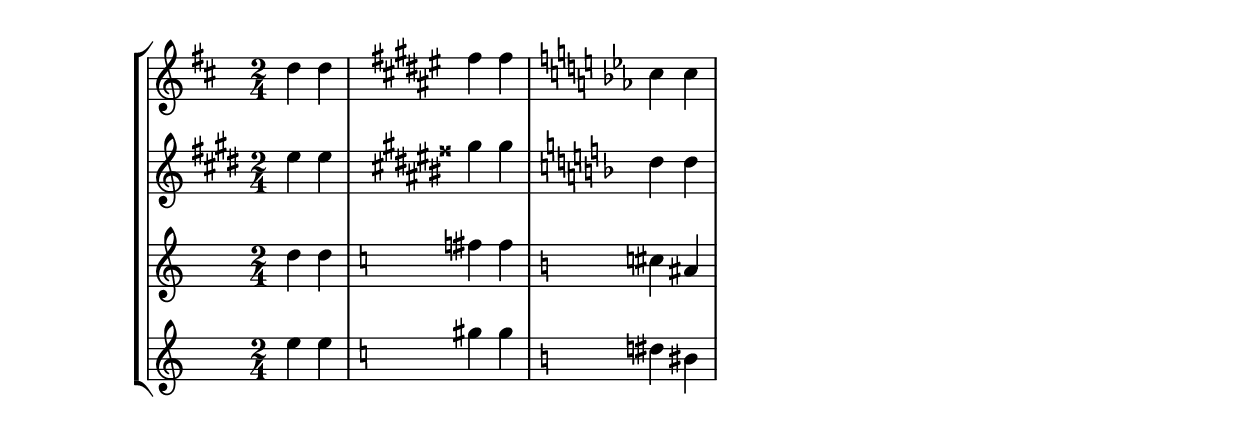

\version "2.1.26"

\header{ texidoc = "@cindex Transposition
Transposition test file."


% huh what's this supposed to test? 
     }



vOne = \notes \relative c''{
        \clef"violin"
        \key d \major
        \time 2/4 
        d4 d |       
        \key fis \major
        fis4 fis |         
        \key es \major
        c4 c |
}

vTwo = \notes \transpose c d { \vOne }

vThree = \notes \relative c''{
        \clef"violin"
%        keysignature fis cis
	\set Staff.keySignature = #'((0 . 2)(3 . 2))
        \time 2/4 
        d4 d |       
%        keysignature bes es fis
	\set Staff.keySignature = #'((3 . 2)(2 . -2)(6 . -2))
        fis4 fis |         
%        keysignature fis cis gis dis ais eis
	\set Staff.keySignature = #'((2 . -2)(5 . -2)(1 . 2)(4 . 2)(0 . 2)(3 . 2))
        cis4 ais4 |
}


vFour = \notes \transpose c d \vThree

\score {
  \context StaffGroup <<
         \new Staff \vOne
         \new Staff \vTwo
         \new Staff \vThree
         \new Staff \vFour
  >>
        \paper { linewidth= 130.\mm raggedright = ##t }
}




